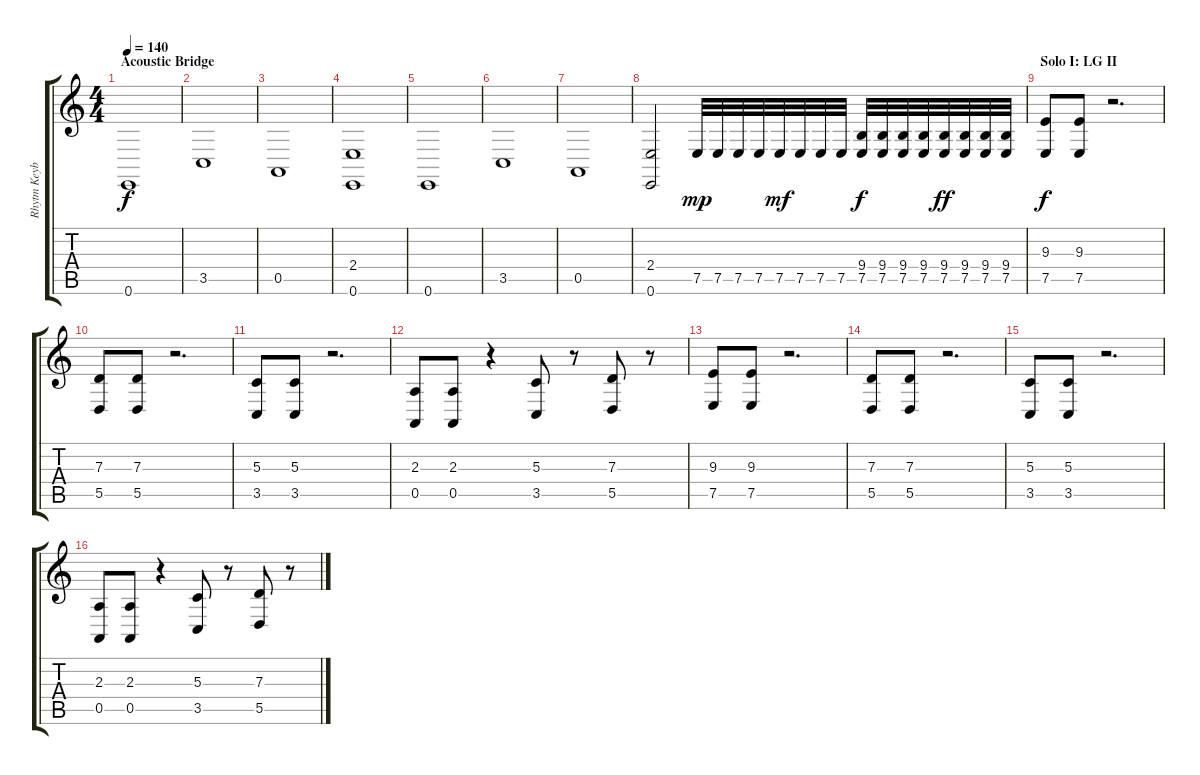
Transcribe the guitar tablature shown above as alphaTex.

\track ("Rhytm Keyboards" "Rhytm Keyb") {instrument timpani}
\staff {score tabs}
\tuning (E4 B3 G3 D3 A2 E2) {hide}
\ts (4 4)
\section ("" "Acoustic Bridge")
\tempo 140
\clef g2
\ks c
0.6.1{dy f instrument stringensemble1} |
3.5.1 |
0.5.1 |
(2.4 0.6).1 |
0.6.1{instrument stringensemble1} |
3.5.1 |
0.5.1 |
(2.4 0.6).2 7.5.32{dy mp instrument timpani} 7.5.32 7.5.32 7.5.32 7.5.32{dy mf} 7.5.32 7.5.32 7.5.32 (9.4 7.5).32{dy f} (9.4 7.5).32 (9.4 7.5).32 (9.4 7.5).32 (9.4 7.5).32{dy ff} (9.4 7.5).32 (9.4 7.5).32 (9.4 7.5).32 |
\section ("" "Solo I: LG II")
(9.3 7.5).8{dy f instrument timpani} (9.3 7.5).8 r.2{d} |
(7.3 5.5).8 (7.3 5.5).8 r.2{d} |
(5.3 3.5).8 (5.3 3.5).8 r.2{d} |
(2.3 0.5).8 (2.3 0.5).8 r.4 (5.3 3.5).8 r.8 (7.3 5.5).8 r.8 |
(9.3 7.5).8 (9.3 7.5).8 r.2{d} |
(7.3 5.5).8 (7.3 5.5).8 r.2{d} |
(5.3 3.5).8 (5.3 3.5).8 r.2{d} |
(2.3 0.5).8 (2.3 0.5).8 r.4 (5.3 3.5).8 r.8 (7.3 5.5).8 r.8
